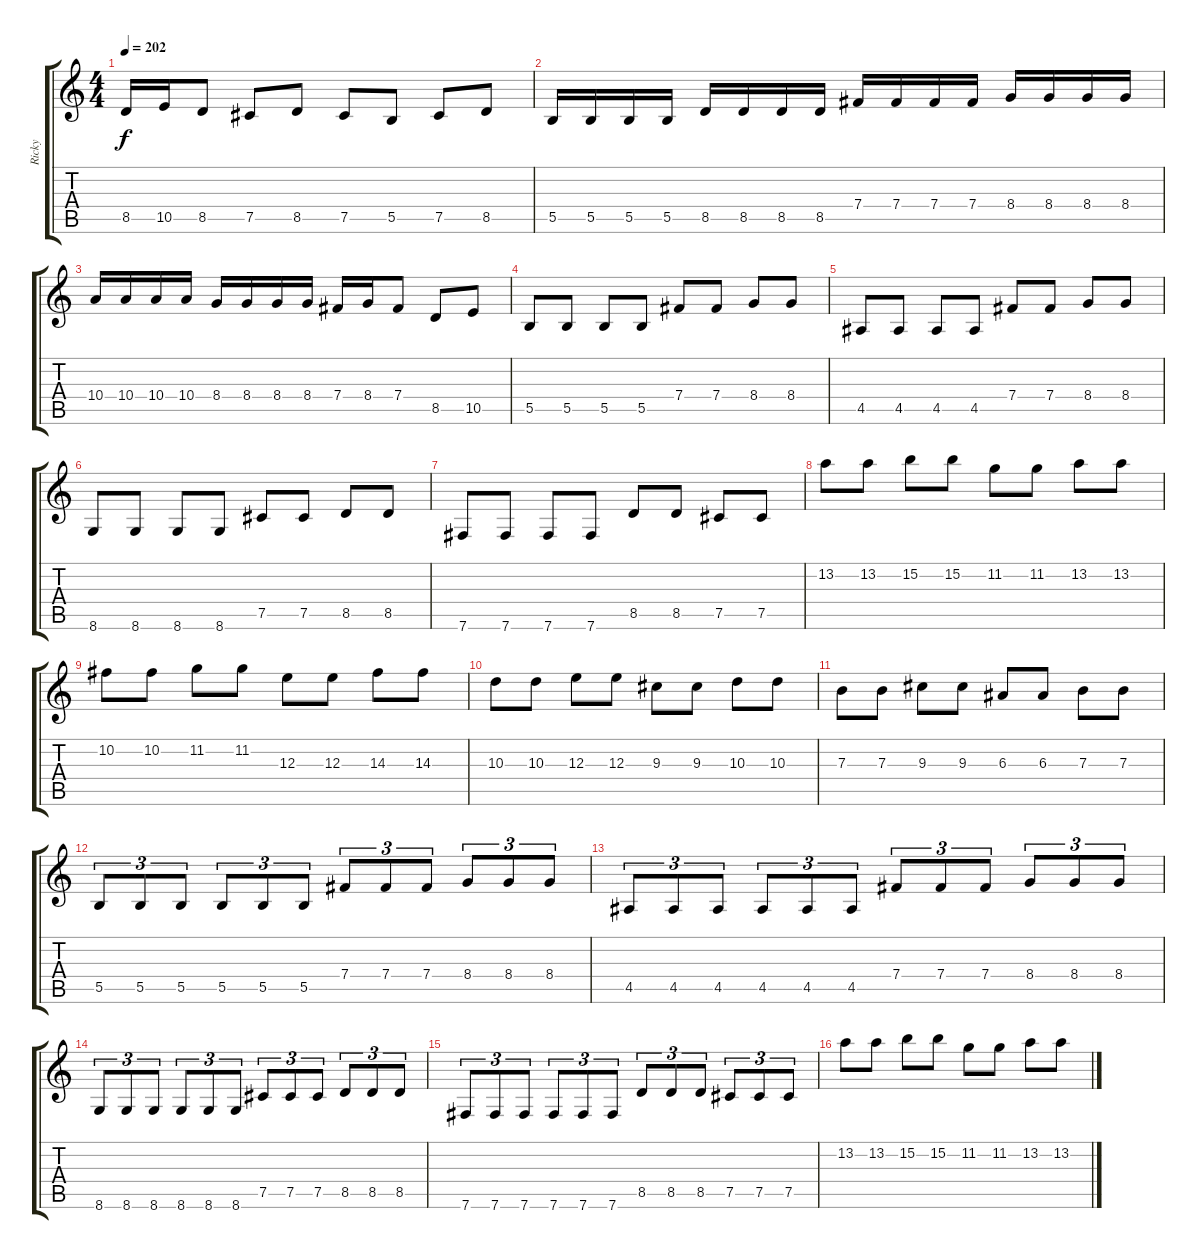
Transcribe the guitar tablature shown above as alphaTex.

\track ("Ricky " "Ricky ") {instrument distortionguitar}
\staff {score tabs}
\tuning (Db4 Ab3 E3 B2 Gb2 B1) {hide}
\ts (4 4)
\tempo 202
\clef g2
\ks c
8.5.16{dy f} 10.5.16 8.5.8 7.5.8 8.5.8 7.5.8 5.5.8 7.5.8 8.5.8 |
5.5.16 5.5.16 5.5.16 5.5.16 8.5.16 8.5.16 8.5.16 8.5.16 7.4.16 7.4.16 7.4.16 7.4.16 8.4.16 8.4.16 8.4.16 8.4.16 |
10.4.16 10.4.16 10.4.16 10.4.16 8.4.16 8.4.16 8.4.16 8.4.16 7.4.16 8.4.16 7.4.8 8.5.8 10.5.8 |
5.5.8 5.5.8 5.5.8 5.5.8 7.4.8 7.4.8 8.4.8 8.4.8 |
4.5.8 4.5.8 4.5.8 4.5.8 7.4.8 7.4.8 8.4.8 8.4.8 |
8.6.8 8.6.8 8.6.8 8.6.8 7.5.8 7.5.8 8.5.8 8.5.8 |
7.6.8 7.6.8 7.6.8 7.6.8 8.5.8 8.5.8 7.5.8 7.5.8 |
13.2.8 13.2.8 15.2.8 15.2.8 11.2.8 11.2.8 13.2.8 13.2.8 |
10.2.8 10.2.8 11.2.8 11.2.8 12.3.8 12.3.8 14.3.8 14.3.8 |
10.3.8 10.3.8 12.3.8 12.3.8 9.3.8 9.3.8 10.3.8 10.3.8 |
7.3.8 7.3.8 9.3.8 9.3.8 6.3.8 6.3.8 7.3.8 7.3.8 |
5.5.8{tu (3 2)} 5.5.8{tu (3 2)} 5.5.8{tu (3 2)} 5.5.8{tu (3 2)} 5.5.8{tu (3 2)} 5.5.8{tu (3 2)} 7.4.8{tu (3 2)} 7.4.8{tu (3 2)} 7.4.8{tu (3 2)} 8.4.8{tu (3 2)} 8.4.8{tu (3 2)} 8.4.8{tu (3 2)} |
4.5.8{tu (3 2)} 4.5.8{tu (3 2)} 4.5.8{tu (3 2)} 4.5.8{tu (3 2)} 4.5.8{tu (3 2)} 4.5.8{tu (3 2)} 7.4.8{tu (3 2)} 7.4.8{tu (3 2)} 7.4.8{tu (3 2)} 8.4.8{tu (3 2)} 8.4.8{tu (3 2)} 8.4.8{tu (3 2)} |
8.6.8{tu (3 2)} 8.6.8{tu (3 2)} 8.6.8{tu (3 2)} 8.6.8{tu (3 2)} 8.6.8{tu (3 2)} 8.6.8{tu (3 2)} 7.5.8{tu (3 2)} 7.5.8{tu (3 2)} 7.5.8{tu (3 2)} 8.5.8{tu (3 2)} 8.5.8{tu (3 2)} 8.5.8{tu (3 2)} |
7.6.8{tu (3 2)} 7.6.8{tu (3 2)} 7.6.8{tu (3 2)} 7.6.8{tu (3 2)} 7.6.8{tu (3 2)} 7.6.8{tu (3 2)} 8.5.8{tu (3 2)} 8.5.8{tu (3 2)} 8.5.8{tu (3 2)} 7.5.8{tu (3 2)} 7.5.8{tu (3 2)} 7.5.8{tu (3 2)} |
13.2.8 13.2.8 15.2.8 15.2.8 11.2.8 11.2.8 13.2.8 13.2.8
